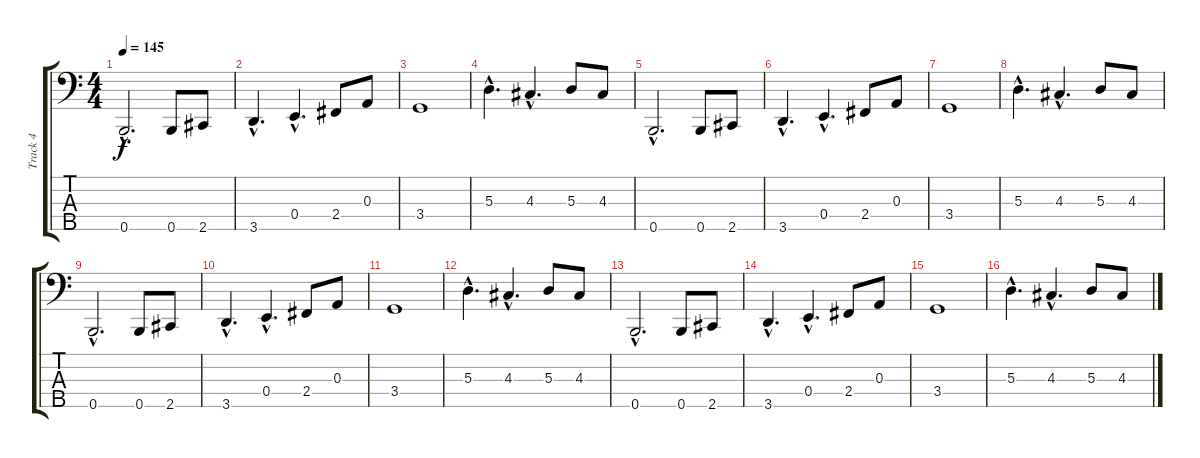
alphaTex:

\track ("Track 4" "Track 4") {instrument electricbassfinger}
\staff {score tabs}
\tuning (G2 D2 A1 E1 B0) {hide}
\ts (4 4)
\section ("" "")
\tempo 145
\clef f4
\ks c
0.5{hac}.2{d dy f instrument electricbassfinger} 0.5.8 2.5.8 |
3.5{hac}.4{d} 0.4{hac}.4{d} 2.4.8 0.3.8 |
3.4.1 |
5.3{hac}.4{d} 4.3{hac}.4{d} 5.3.8 4.3.8 |
0.5{hac}.2{d} 0.5.8 2.5.8 |
3.5{hac}.4{d} 0.4{hac}.4{d} 2.4.8 0.3.8 |
3.4.1 |
5.3{hac}.4{d} 4.3{hac}.4{d} 5.3.8 4.3.8 |
0.5{hac}.2{d} 0.5.8 2.5.8 |
3.5{hac}.4{d} 0.4{hac}.4{d} 2.4.8 0.3.8 |
3.4.1 |
5.3{hac}.4{d} 4.3{hac}.4{d} 5.3.8 4.3.8 |
0.5{hac}.2{d} 0.5.8 2.5.8 |
3.5{hac}.4{d} 0.4{hac}.4{d} 2.4.8 0.3.8 |
3.4.1 |
5.3{hac}.4{d} 4.3{hac}.4{d} 5.3.8 4.3.8
